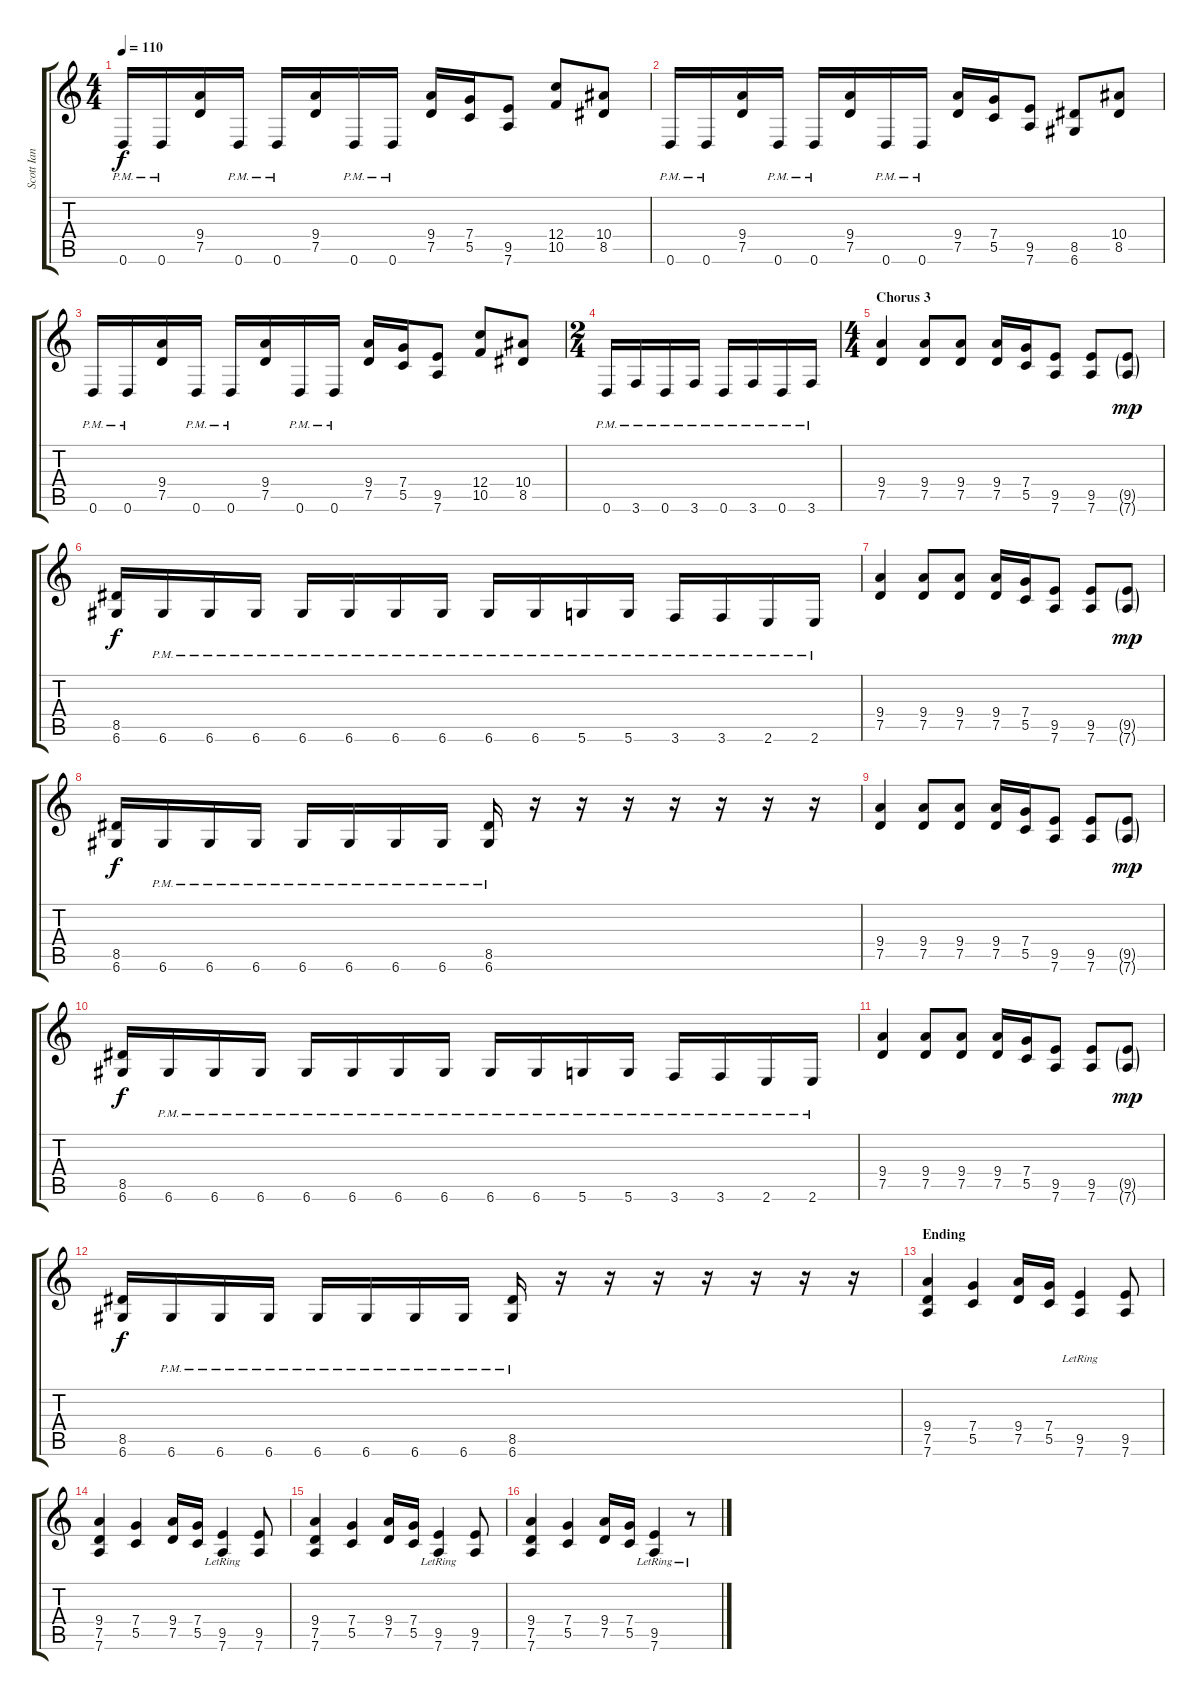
\track ("Scott Ian" "Scott Ian") {instrument distortionguitar}
\staff {score tabs}
\tuning (D4 A3 F3 C3 G2 D2) {hide}
\ts (4 4)
\tempo 110
\clef g2
\ks c
0.6{pm}.16{dy f} 0.6{pm}.16 (9.4 7.5).16 0.6{pm}.16 0.6{pm}.16 (9.4 7.5).16 0.6{pm}.16 0.6{pm}.16 (9.4 7.5).16 (7.4 5.5).16 (9.5 7.6).8 (12.4 10.5).8 (10.4 8.5).8 |
0.6{pm}.16 0.6{pm}.16 (9.4 7.5).16 0.6{pm}.16 0.6{pm}.16 (9.4 7.5).16 0.6{pm}.16 0.6{pm}.16 (9.4 7.5).16 (7.4 5.5).16 (9.5 7.6).8 (8.5 6.6).8 (10.4 8.5).8 |
0.6{pm}.16 0.6{pm}.16 (9.4 7.5).16 0.6{pm}.16 0.6{pm}.16 (9.4 7.5).16 0.6{pm}.16 0.6{pm}.16 (9.4 7.5).16 (7.4 5.5).16 (9.5 7.6).8 (12.4 10.5).8 (10.4 8.5).8 |
\ts (2 4)
0.6{pm}.16 3.6{pm}.16 0.6{pm}.16 3.6{pm}.16 0.6{pm}.16 3.6{pm}.16 0.6{pm}.16 3.6{pm}.16 |
\ts (4 4)
\section ("" "Chorus 3")
(9.4 7.5).4 (9.4 7.5).8 (9.4 7.5).8 (9.4 7.5).16 (7.4 5.5).16 (9.5 7.6).8 (9.5 7.6).8 (9.5{g} 7.6{g}).8{dy mp} |
(8.5 6.6).16{dy f} 6.6{pm}.16 6.6{pm}.16 6.6{pm}.16 6.6{pm}.16 6.6{pm}.16 6.6{pm}.16 6.6{pm}.16 6.6{pm}.16 6.6{pm}.16 5.6{pm}.16 5.6{pm}.16 3.6{pm}.16 3.6{pm}.16 2.6{pm}.16 2.6{pm}.16 |
(9.4 7.5).4 (9.4 7.5).8 (9.4 7.5).8 (9.4 7.5).16 (7.4 5.5).16 (9.5 7.6).8 (9.5 7.6).8 (9.5{g} 7.6{g}).8{dy mp} |
(8.5 6.6).16{dy f} 6.6{pm}.16 6.6{pm}.16 6.6{pm}.16 6.6{pm}.16 6.6{pm}.16 6.6{pm}.16 6.6{pm}.16 (8.5 6.6{pm}).16 r.16 r.16 r.16 r.16 r.16 r.16 r.16 |
(9.4 7.5).4 (9.4 7.5).8 (9.4 7.5).8 (9.4 7.5).16 (7.4 5.5).16 (9.5 7.6).8 (9.5 7.6).8 (9.5{g} 7.6{g}).8{dy mp} |
(8.5 6.6).16{dy f} 6.6{pm}.16 6.6{pm}.16 6.6{pm}.16 6.6{pm}.16 6.6{pm}.16 6.6{pm}.16 6.6{pm}.16 6.6{pm}.16 6.6{pm}.16 5.6{pm}.16 5.6{pm}.16 3.6{pm}.16 3.6{pm}.16 2.6{pm}.16 2.6{pm}.16 |
(9.4 7.5).4 (9.4 7.5).8 (9.4 7.5).8 (9.4 7.5).16 (7.4 5.5).16 (9.5 7.6).8 (9.5 7.6).8 (9.5{g} 7.6{g}).8{dy mp} |
(8.5 6.6).16{dy f} 6.6{pm}.16 6.6{pm}.16 6.6{pm}.16 6.6{pm}.16 6.6{pm}.16 6.6{pm}.16 6.6{pm}.16 (8.5 6.6{pm}).16 r.16 r.16 r.16 r.16 r.16 r.16 r.16 |
\section ("" "Ending")
(9.4 7.5 7.6).4 (7.4 5.5).4 (9.4 7.5).16 (7.4 5.5).16 (9.5 7.6{lr}).4 (9.5 7.6).8 |
(9.4 7.5 7.6).4 (7.4 5.5).4 (9.4 7.5).16 (7.4 5.5).16 (9.5 7.6{lr}).4 (9.5 7.6).8 |
(9.4 7.5 7.6).4 (7.4 5.5).4 (9.4 7.5).16 (7.4 5.5).16 (9.5 7.6{lr}).4 (9.5 7.6).8 |
(9.4 7.5 7.6).4 (7.4 5.5).4 (9.4 7.5).16 (7.4 5.5).16 (9.5 7.6{lr}).4 r.8
